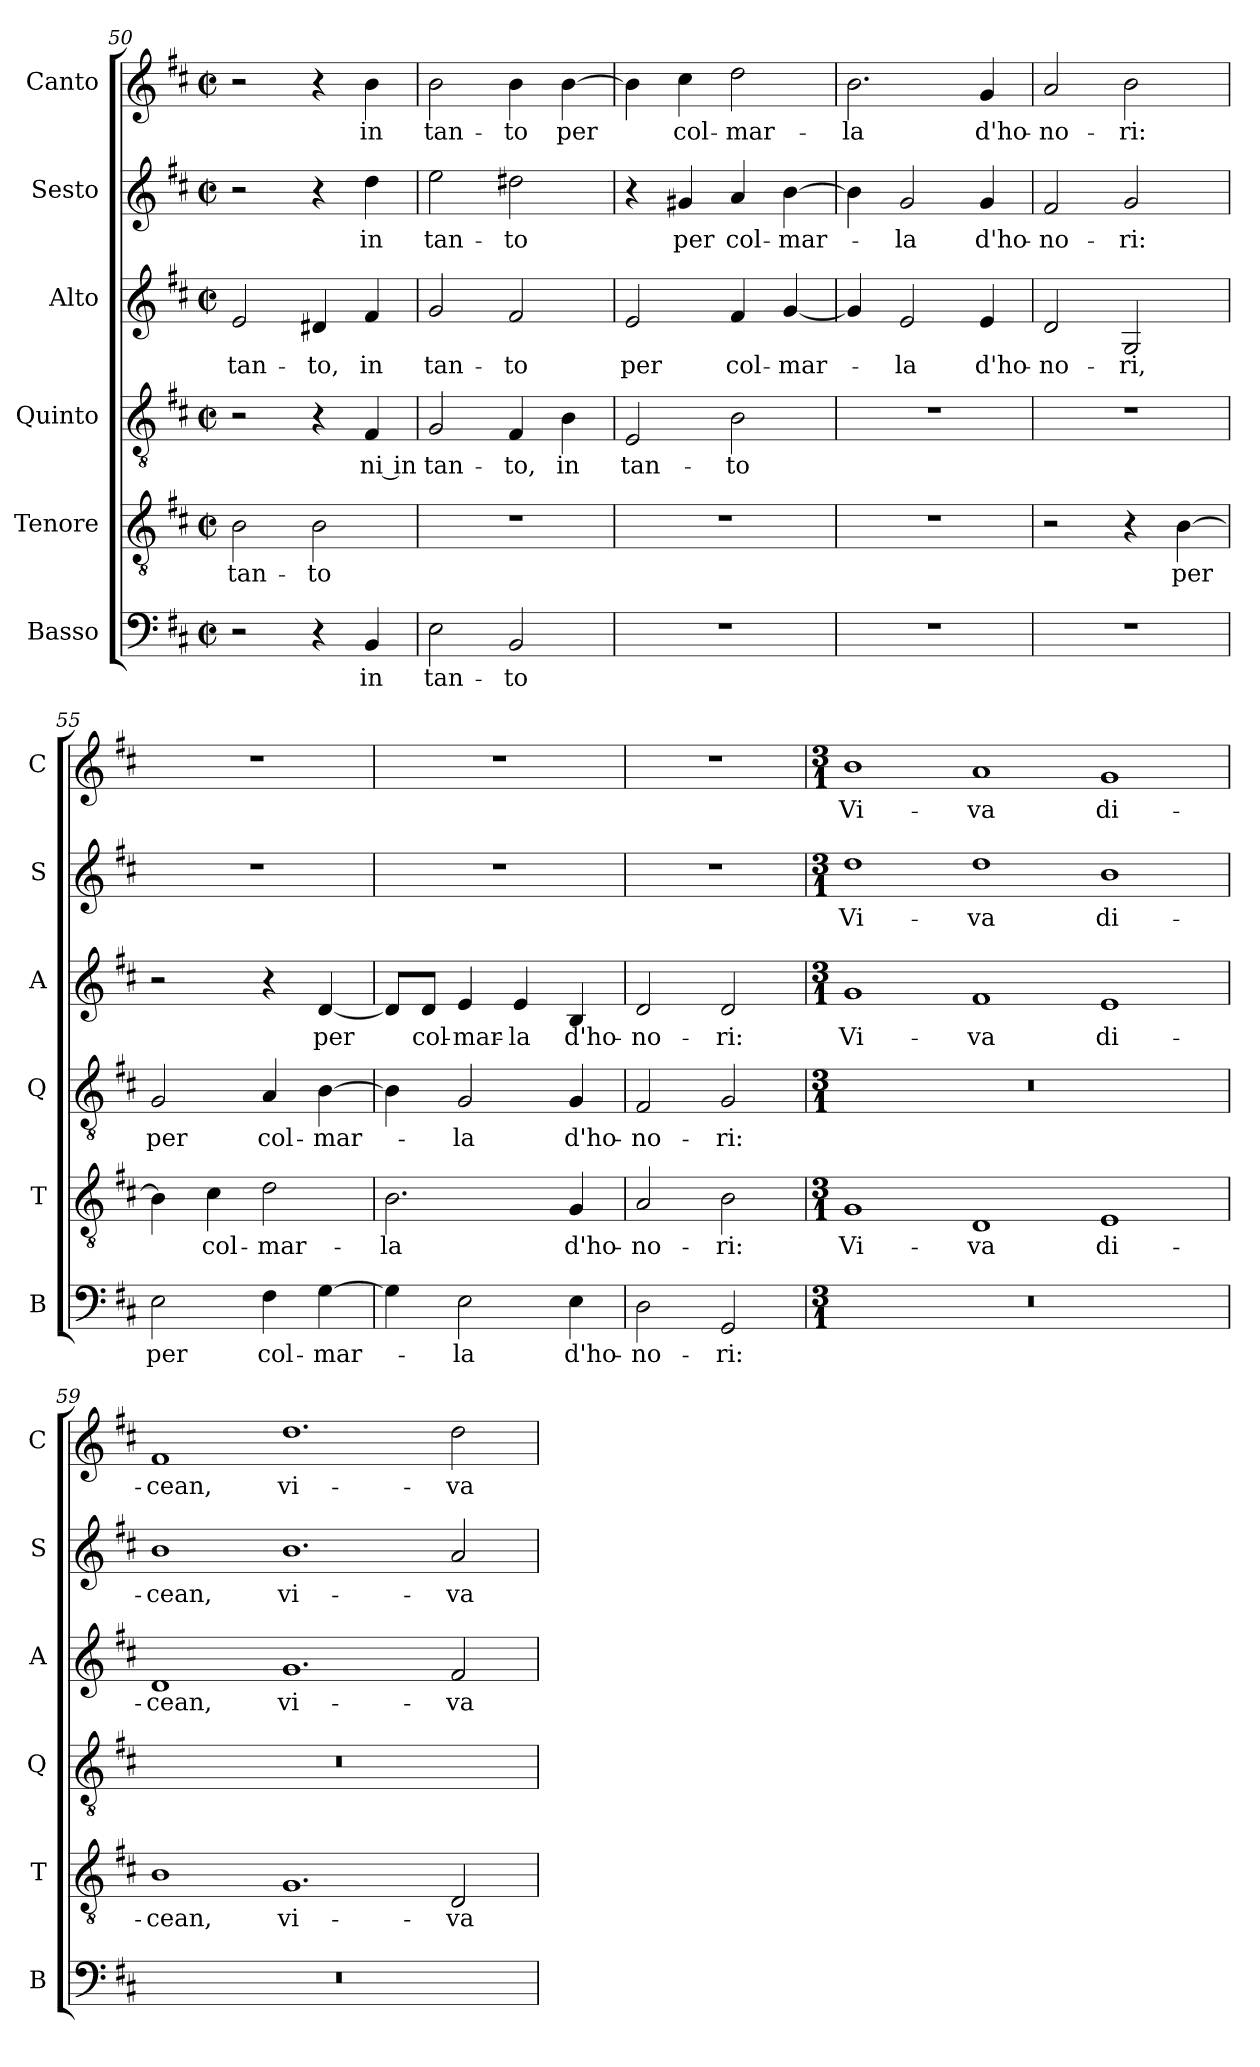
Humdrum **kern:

**kern	**text	**kern	**text	**kern	**text	**kern	**text	**kern	**text	**kern	**text
*part6	*part6	*part5	*part5	*part4	*part4	*part3	*part3	*part2	*part2	*part1	*part1
*staff6	*staff6	*staff5	*staff5	*staff4	*staff4	*staff3	*staff3	*staff2	*staff2	*staff1	*staff1
*I"Basso	*	*I"Tenore	*	*I"Quinto	*	*I"Alto	*	*I"Sesto	*	*I"Canto	*
*I'B	*	*I'T	*	*I'Q	*	*I'A	*	*I'S	*	*I'C	*
*clefF4	*	*clefGv2	*	*clefGv2	*	*clefG2	*	*clefG2	*	*clefG2	*
*k[f#c#]	*	*k[f#c#]	*	*k[f#c#]	*	*k[f#c#]	*	*k[f#c#]	*	*k[f#c#]	*
*D:	*	*D:	*	*D:	*	*D:	*	*D:	*	*D:	*
*M2/2	*	*M2/2	*	*M2/2	*	*M2/2	*	*M2/2	*	*M2/2	*
*met(c|)	*	*met(c|)	*	*met(c|)	*	*met(c|)	*	*met(c|)	*	*met(c|)	*
=50	=50	=50	=50	=50	=50	=50	=50	=50	=50	=50	=50
!	!	!	!LO:LY:b	!	!	!	!LO:LY:b	!	!	!	!
2r	.	2B\	tan-	2r	.	2e/	tan-	2r	.	2r	.
!	!	!	!LO:LY:b	!	!	!	!LO:LY:b	!	!	!	!
4r	.	2B\	-to	4r	.	4d#X/	-to,	4r	.	4r	.
!	!LO:LY:b	!	!	!	!LO:LY:b	!	!LO:LY:b	!	!LO:LY:b	!	!LO:LY:b
4BB/	in	.	.	4F#/	ni in	4f#/	in	4dd\	in	4b\	in
!!LO:LB:g=z
=51	=51	=51	=51	=51	=51	=51	=51	=51	=51	=51	=51
!	!LO:LY:b	!	!	!	!LO:LY:b	!	!LO:LY:b	!	!LO:LY:b	!	!LO:LY:b
2E\	tan-	1r	.	2G/	tan-	2g/	tan-	2ee\	tan-	2b\	tan-
!	!LO:LY:b	!	!	!	!LO:LY:b	!	!LO:LY:b	!	!LO:LY:b	!	!LO:LY:b
2BB/	-to	.	.	4F#/	-to,	2f#/	-to	2dd#X\	-to	4b\	-to
!	!	!	!	!	!LO:LY:b	!	!	!	!	!	!LO:LY:b
.	.	.	.	4B\	in	.	.	.	.	[4b\	per
=52	=52	=52	=52	=52	=52	=52	=52	=52	=52	=52	=52
!	!	!	!	!	!LO:LY:b	!	!LO:LY:b	!	!	!	!
1r	.	1r	.	2E/	tan-	2e/	per	4r	.	4b\]	.
!	!	!	!	!	!	!	!	!	!LO:LY:b	!	!LO:LY:b
.	.	.	.	.	.	.	.	4g#X/	per	4cc#\	col-
!	!	!	!	!	!LO:LY:b	!	!LO:LY:b	!	!LO:LY:b	!	!LO:LY:b
.	.	.	.	2B\	-to	4f#/	col-	4a/	col-	2dd\	-mar-
!	!	!	!	!	!	!	!LO:LY:b	!	!LO:LY:b	!	!
.	.	.	.	.	.	[4g/	-mar-	[4b\	-mar-	.	.
=53	=53	=53	=53	=53	=53	=53	=53	=53	=53	=53	=53
!	!	!	!	!	!	!	!	!	!	!	!LO:LY:b
1r	.	1r	.	1r	.	4g/]	.	4b\]	.	2.b\	-la
!	!	!	!	!	!	!	!LO:LY:b	!	!LO:LY:b	!	!
.	.	.	.	.	.	2e/	-la	2g/	-la	.	.
!	!	!	!	!	!	!	!LO:LY:b	!	!LO:LY:b	!	!LO:LY:b
.	.	.	.	.	.	4e/	d'ho-	4g/	d'ho-	4g/	d'ho-
=54	=54	=54	=54	=54	=54	=54	=54	=54	=54	=54	=54
!	!	!	!	!	!	!	!LO:LY:b	!	!LO:LY:b	!	!LO:LY:b
1r	.	2r	.	1r	.	2d/	-no-	2f#/	-no-	2a/	-no-
!	!	!	!	!	!	!	!LO:LY:b	!	!LO:LY:b	!	!LO:LY:b
.	.	4r	.	.	.	2G/	-ri,	2g/	-ri:	2b\	-ri:
!	!	!	!LO:LY:b	!	!	!	!	!	!	!	!
.	.	[4B\	per	.	.	.	.	.	.	.	.
=55	=55	=55	=55	=55	=55	=55	=55	=55	=55	=55	=55
!	!LO:LY:b	!	!	!	!LO:LY:b	!	!	!	!	!	!
2E\	per	4B\]	.	2G/	per	2r	.	1r	.	1r	.
!	!	!	!LO:LY:b	!	!	!	!	!	!	!	!
.	.	4c#\	col-	.	.	.	.	.	.	.	.
!	!LO:LY:b	!	!LO:LY:b	!	!LO:LY:b	!	!	!	!	!	!
4F#\	col-	2d\	-mar-	4A/	col-	4r	.	.	.	.	.
!	!LO:LY:b	!	!	!	!LO:LY:b	!	!LO:LY:b	!	!	!	!
[4G\	-mar-	.	.	[4B\	-mar-	[4d/	per	.	.	.	.
=56	=56	=56	=56	=56	=56	=56	=56	=56	=56	=56	=56
!	!	!	!LO:LY:b	!	!	!	!	!	!	!	!
4G\]	.	2.B\	-la	4B\]	.	8d/L]	.	1r	.	1r	.
!	!	!	!	!	!	!	!LO:LY:b	!	!	!	!
.	.	.	.	.	.	8d/J	col-	.	.	.	.
!	!LO:LY:b	!	!	!	!LO:LY:b	!	!LO:LY:b	!	!	!	!
2E\	-la	.	.	2G/	-la	4e/	-mar-	.	.	.	.
!	!	!	!	!	!	!	!LO:LY:b	!	!	!	!
.	.	.	.	.	.	4e/	-la	.	.	.	.
!	!LO:LY:b	!	!LO:LY:b	!	!LO:LY:b	!	!LO:LY:b	!	!	!	!
4E\	d'ho-	4G/	d'ho-	4G/	d'ho-	4B/	d'ho-	.	.	.	.
=57	=57	=57	=57	=57	=57	=57	=57	=57	=57	=57	=57
!	!LO:LY:b	!	!LO:LY:b	!	!LO:LY:b	!	!LO:LY:b	!	!	!	!
2D\	-no-	2A/	-no-	2F#/	-no-	2d/	-no-	1r	.	1r	.
!	!LO:LY:b	!	!LO:LY:b	!	!LO:LY:b	!	!LO:LY:b	!	!	!	!
2GG/	-ri:	2B\	-ri:	2G/	-ri:	2d/	-ri:	.	.	.	.
!!LO:PB:g=z
=58	=58	=58	=58	=58	=58	=58	=58	=58	=58	=58	=58
*M3/1	*	*M3/1	*	*M3/1	*	*M3/1	*	*M3/1	*	*M3/1	*
!	!	!	!LO:LY:b	!	!	!	!LO:LY:b	!	!LO:LY:b	!	!LO:LY:b
0.r	.	1G	Vi-	0.r	.	1g	Vi-	1dd	Vi-	1b	Vi-
!	!	!	!LO:LY:b	!	!	!	!LO:LY:b	!	!LO:LY:b	!	!LO:LY:b
.	.	1D	-va	.	.	1f#	-va	1dd	-va	1a	-va
!	!	!	!LO:LY:b	!	!	!	!LO:LY:b	!	!LO:LY:b	!	!LO:LY:b
.	.	1E	di-	.	.	1e	di-	1b	di-	1g	di-
=59	=59	=59	=59	=59	=59	=59	=59	=59	=59	=59	=59
!	!	!	!LO:LY:b	!	!	!	!LO:LY:b	!	!LO:LY:b	!	!LO:LY:b
0.r	.	1B	-cean,	0.r	.	1d	-cean,	1b	-cean,	1f#	-cean,
!	!	!	!LO:LY:b	!	!	!	!LO:LY:b	!	!LO:LY:b	!	!LO:LY:b
.	.	1.G	vi-	.	.	1.g	vi-	1.b	vi-	1.dd	vi-
!	!	!	!LO:LY:b	!	!	!	!LO:LY:b	!	!LO:LY:b	!	!LO:LY:b
.	.	2D/	-va	.	.	2f#/	-va	2a/	-va	2dd\	-va
=	=	=	=	=	=	=	=	=	=	=	=
*-	*-	*-	*-	*-	*-	*-	*-	*-	*-	*-	*-
